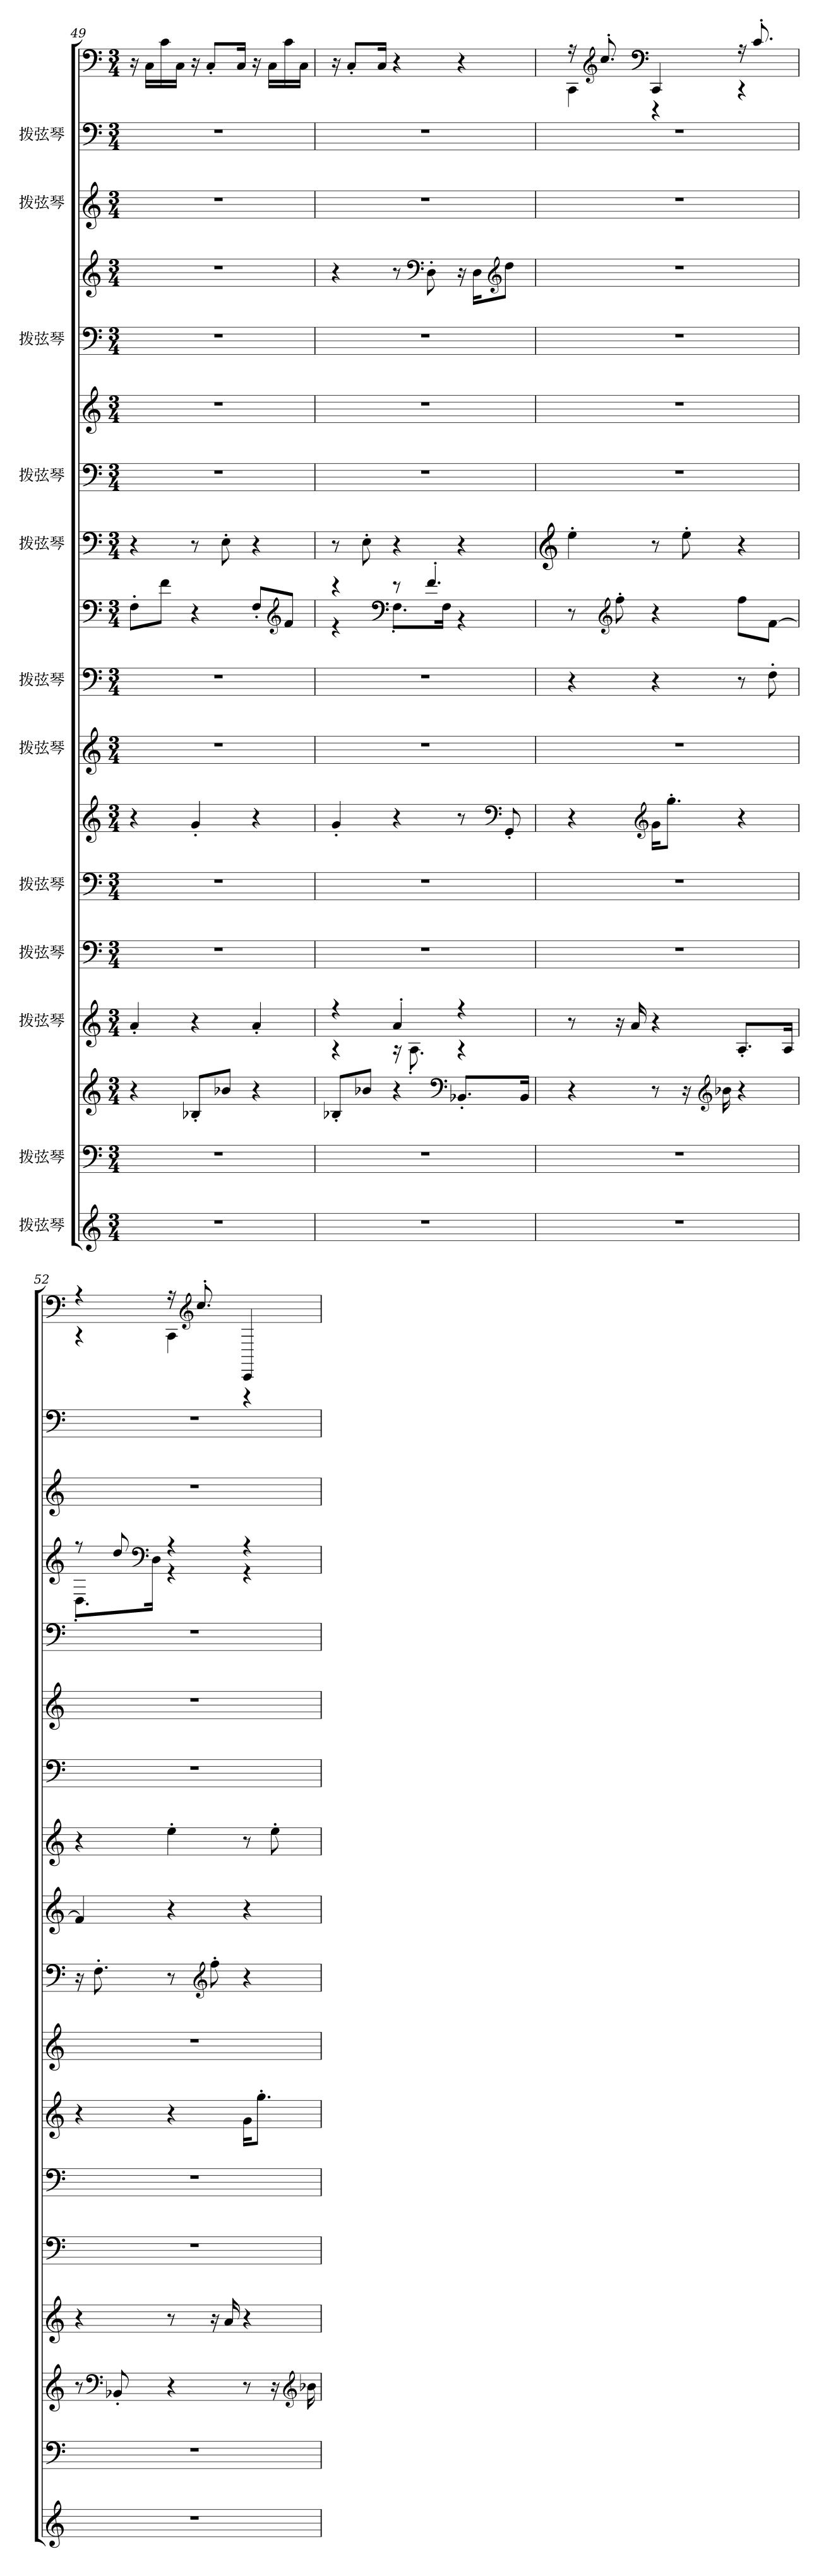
**kern	**kern	**kern	**kern	**kern	**kern	**kern	**kern	**kern	**kern	**kern	**kern	**kern	**kern	**kern	**kern	**kern	**kern
*part12	*part11	*part11	*part10	*part9	*part8	*part8	*part7	*part6	*part6	*part5	*part4	*part4	*part3	*part3	*part2	*part1	*part1
*staff18	*staff17	*staff16	*staff15	*staff14	*staff13	*staff12	*staff11	*staff10	*staff9	*staff8	*staff7	*staff6	*staff5	*staff4	*staff3	*staff2	*staff1
*I"拨弦琴	*I"拨弦琴	*	*I"拨弦琴	*I"拨弦琴	*I"拨弦琴	*	*I"拨弦琴	*I"拨弦琴	*	*I"拨弦琴	*I"拨弦琴	*	*I"拨弦琴	*	*I"拨弦琴	*I"拨弦琴	*
*clefG2	*clefF4	*clefG2	*clefG2	*clefF4	*clefF4	*clefG2	*clefG2	*clefF4	*clefF4	*clefF4	*clefF4	*clefG2	*clefF4	*clefG2	*clefG2	*clefF4	*clefF4
*k[]	*k[]	*k[]	*k[]	*k[]	*k[]	*k[]	*k[]	*k[]	*k[]	*k[]	*k[]	*k[]	*k[]	*k[]	*k[]	*k[]	*k[]
*M3/4	*M3/4	*M3/4	*M3/4	*M3/4	*M3/4	*M3/4	*M3/4	*M3/4	*M3/4	*M3/4	*M3/4	*M3/4	*M3/4	*M3/4	*M3/4	*M3/4	*M3/4
=49	=49	=49	=49	=49	=49	=49	=49	=49	=49	=49	=49	=49	=49	=49	=49	=49	=49
2.r	2.r	4r	4a'/	2.r	2.r	4r	2.r	2.r	8F'\L	4r	2.r	2.r	2.r	2.r	2.r	2.r	16r
.	.	.	.	.	.	.	.	.	.	.	.	.	.	.	.	.	16C\LL
.	.	.	.	.	.	.	.	.	8f\J	.	.	.	.	.	.	.	16c\
.	.	.	.	.	.	.	.	.	.	.	.	.	.	.	.	.	16C\JJ
.	.	8B-X'/L	4r	.	.	4g'/	.	.	4r	8r	.	.	.	.	.	.	16r
.	.	.	.	.	.	.	.	.	.	.	.	.	.	.	.	.	8C'/L
.	.	8b-X/J	.	.	.	.	.	.	.	8E'\	.	.	.	.	.	.	.
.	.	.	.	.	.	.	.	.	.	.	.	.	.	.	.	.	16C/Jk
.	.	4r	4a'/	.	.	4r	.	.	8F'/L	4r	.	.	.	.	.	.	16r
.	.	.	.	.	.	.	.	.	.	.	.	.	.	.	.	.	16C\LL
*	*	*	*	*	*	*	*	*	*clefG2	*	*	*	*	*	*	*	*
.	.	.	.	.	.	.	.	.	8f/J	.	.	.	.	.	.	.	16c\
.	.	.	.	.	.	.	.	.	.	.	.	.	.	.	.	.	16C\JJ
!!LO:PB:g=z
=50	=50	=50	=50	=50	=50	=50	=50	=50	=50	=50	=50	=50	=50	=50	=50	=50	=50
*	*	*	*^	*	*	*	*	*	*^	*	*	*	*	*	*	*	*
2.r	2.r	8B-X'/L	4r	4r	2.r	2.r	4g'/	2.r	2.r	4r	4r	8r	2.r	2.r	2.r	4r	2.r	2.r	16r
.	.	.	.	.	.	.	.	.	.	.	.	.	.	.	.	.	.	.	8C'/L
.	.	8b-X/J	.	.	.	.	.	.	.	.	.	8E'\	.	.	.	.	.	.	.
.	.	.	.	.	.	.	.	.	.	.	.	.	.	.	.	.	.	.	16C/Jk
*	*	*	*	*	*	*	*	*	*	*clefF4	*	*	*	*	*	*	*	*	*
.	.	4r	4a'/	16r	.	.	4r	.	.	8r	8.F'\L	4r	.	.	.	8r	.	.	4r
.	.	.	.	8.A'\	.	.	.	.	.	.	.	.	.	.	.	.	.	.	.
*	*	*	*	*	*	*	*	*	*	*	*	*	*	*	*	*clefF4	*	*	*
.	.	.	.	.	.	.	.	.	.	4.f'/	.	.	.	.	.	8D'\	.	.	.
.	.	.	.	.	.	.	.	.	.	.	16F\Jk	.	.	.	.	.	.	.	.
*	*	*clefF4	*	*	*	*	*	*	*	*	*	*	*	*	*	*	*	*	*
.	.	8.BB-X'/L	4r	4r	.	.	8r	.	.	.	4r	4r	.	.	.	16r	.	.	4r
.	.	.	.	.	.	.	.	.	.	.	.	.	.	.	.	16D\KL	.	.	.
*	*	*	*	*	*	*	*clefF4	*	*	*	*	*	*	*	*	*clefG2	*	*	*
.	.	.	.	.	.	.	8GG'/	.	.	.	.	.	.	.	.	8dd\J	.	.	.
.	.	16BB-/Jk	.	.	.	.	.	.	.	.	.	.	.	.	.	.	.	.	.
*	*	*	*v	*v	*	*	*	*	*	*v	*v	*	*	*	*	*	*	*	*
=51	=51	=51	=51	=51	=51	=51	=51	=51	=51	=51	=51	=51	=51	=51	=51	=51	=51
*	*	*	*	*	*	*	*	*	*	*clefG2	*	*	*	*	*	*	*
*	*	*	*	*	*	*	*	*	*	*	*	*	*	*	*	*	*^
2.r	2.r	4r	8r	2.r	2.r	4r	2.r	4r	8r	4ee'\	2.r	2.r	2.r	2.r	2.r	2.r	16r	4CC\
*	*	*	*	*	*	*	*	*	*	*	*	*	*	*	*	*	*clefG2	*
.	.	.	.	.	.	.	.	.	.	.	.	.	.	.	.	.	8.cc'/	.
*	*	*	*	*	*	*	*	*	*clefG2	*	*	*	*	*	*	*	*	*
.	.	.	16r	.	.	.	.	.	8ff'\	.	.	.	.	.	.	.	.	.
.	.	.	16a/	.	.	.	.	.	.	.	.	.	.	.	.	.	.	.
*	*	*	*	*	*	*clefG2	*	*	*	*	*	*	*	*	*	*	*clefF4	*
.	.	8r	4r	.	.	16g\KL	.	4r	4r	8r	.	.	.	.	.	.	4CC/	4r
.	.	.	.	.	.	8.gg'\J	.	.	.	.	.	.	.	.	.	.	.	.
.	.	16r	.	.	.	.	.	.	.	8ee'\	.	.	.	.	.	.	.	.
*	*	*clefG2	*	*	*	*	*	*	*	*	*	*	*	*	*	*	*	*
.	.	16b-X\	.	.	.	.	.	.	.	.	.	.	.	.	.	.	.	.
.	.	4r	8.A'/L	.	.	4r	.	8r	8ff\L	4r	.	.	.	.	.	.	16r	4r
.	.	.	.	.	.	.	.	.	.	.	.	.	.	.	.	.	8.c'/	.
.	.	.	.	.	.	.	.	8F'\	[8f\J	.	.	.	.	.	.	.	.	.
.	.	.	16A/Jk	.	.	.	.	.	.	.	.	.	.	.	.	.	.	.
!!LO:PB:g=z	!!
=52	=52	=52	=52	=52	=52	=52	=52	=52	=52	=52	=52	=52	=52	=52	=52	=52	=52	=52
*	*	*	*	*	*	*	*	*	*	*	*	*	*	*^	*	*	*	*
2.r	2.r	8r	4r	2.r	2.r	4r	2.r	16r	4f/]	4r	2.r	2.r	2.r	8r	8.D'\L	2.r	2.r	4r	4r
.	.	.	.	.	.	.	.	8.F'\	.	.	.	.	.	.	.	.	.	.	.
*	*	*clefF4	*	*	*	*	*	*	*	*	*	*	*	*	*	*	*	*	*
.	.	8BB-X'/	.	.	.	.	.	.	.	.	.	.	.	8dd/	.	.	.	.	.
*	*	*	*	*	*	*	*	*	*	*	*	*	*	*clefF4	*	*	*	*	*
.	.	.	.	.	.	.	.	.	.	.	.	.	.	.	16D\Jk	.	.	.	.
.	.	4r	8r	.	.	4r	.	8r	4r	4ee'\	.	.	.	4r	4r	.	.	16r	4CC\
*	*	*	*	*	*	*	*	*	*	*	*	*	*	*	*	*	*	*clefG2	*
.	.	.	.	.	.	.	.	.	.	.	.	.	.	.	.	.	.	8.cc'/	.
*	*	*	*	*	*	*	*	*clefG2	*	*	*	*	*	*	*	*	*	*	*
.	.	.	16r	.	.	.	.	8ff'\	.	.	.	.	.	.	.	.	.	.	.
.	.	.	16a/	.	.	.	.	.	.	.	.	.	.	.	.	.	.	.	.
.	.	8r	4r	.	.	16g\KL	.	4r	4r	8r	.	.	.	4r	4r	.	.	4CC/	4r
.	.	.	.	.	.	8.gg'\J	.	.	.	.	.	.	.	.	.	.	.	.	.
.	.	16r	.	.	.	.	.	.	.	8ee'\	.	.	.	.	.	.	.	.	.
*	*	*clefG2	*	*	*	*	*	*	*	*	*	*	*	*	*	*	*	*	*
.	.	16b-X\	.	.	.	.	.	.	.	.	.	.	.	.	.	.	.	.	.
*	*	*	*	*	*	*	*	*	*	*	*	*	*	*v	*v	*	*	*v	*v
=	=	=	=	=	=	=	=	=	=	=	=	=	=	=	=	=	=
*-	*-	*-	*-	*-	*-	*-	*-	*-	*-	*-	*-	*-	*-	*-	*-	*-	*-
